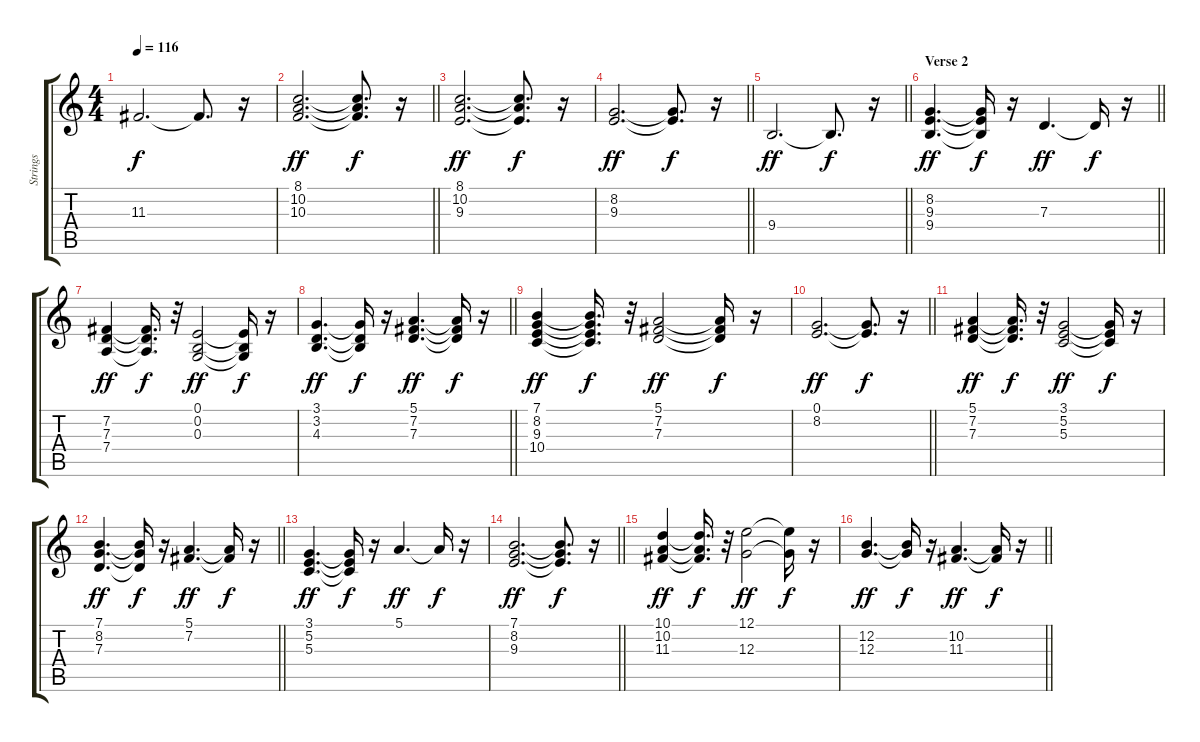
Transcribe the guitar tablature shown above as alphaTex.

\track ("Strings" "Strings") {instrument synthstrings2}
\staff {score tabs}
\tuning (E4 B3 G3 D3 A2 E2) {hide}
\ts (4 4)
\tempo 116
\clef g2
\ks c
11.3{t}.2{d dy f} 11.3{t}.8{d} r.16 |
\barLineRight lightlight
(8.1 10.2 10.3).2{d dy ff} (8.1{t} 10.2{t} 10.3{t}).8{d dy f} r.16 |
(8.1 10.2 9.3).2{d dy ff} (8.1{t} 10.2{t} 9.3{t}).8{d dy f} r.16 |
\barLineRight lightlight
(8.2 9.3).2{d dy ff} (8.2{t} 9.3{t}).8{d dy f} r.16 |
\barLineRight lightlight
9.4.2{d dy ff} 9.4{t}.8{d dy f} r.16 |
\section ("" "Verse 2")
\barLineRight lightlight
(8.2 9.3 9.4).4{d dy ff} (8.2{t} 9.3{t} 9.4{t}).16{dy f} r.16 7.3.4{d dy ff} 7.3{t}.16{dy f} r.16 |
(7.2 7.3 7.4).4{dy ff} (7.2{t} 7.3{t} 7.4{t}).16{d dy f} r.32 (0.1 0.2 0.3).2{dy ff} (0.1{t} 0.2{t} 0.3{t}).16{dy f} r.16 |
\barLineRight lightlight
(3.1 3.2 4.3).4{d dy ff} (3.1{t} 3.2{t} 4.3{t}).16{dy f} r.16 (5.1 7.2 7.3).4{d dy ff} (5.1{t} 7.2{t} 7.3{t}).16{dy f} r.16 |
(7.1 8.2 9.3 10.4).4{dy ff} (7.1{t} 8.2{t} 9.3{t} 10.4{t}).16{d dy f} r.32 (5.1 7.2 7.3).2{dy ff} (5.1{t} 7.2{t} 7.3{t}).16{dy f} r.16 |
\barLineRight lightlight
(0.1 8.2).2{d dy ff} (0.1{t} 8.2{t}).8{d dy f} r.16 |
(5.1 7.2 7.3).4{dy ff} (5.1{t} 7.2{t} 7.3{t}).16{d dy f} r.32 (3.1 5.2 5.3).2{dy ff} (3.1{t} 5.2{t} 5.3{t}).16{dy f} r.16 |
\barLineRight lightlight
(7.1 8.2 7.3).4{d dy ff} (7.1{t} 8.2{t} 7.3{t}).16{dy f} r.16 (5.1 7.2).4{d dy ff} (5.1{t} 7.2{t}).16{dy f} r.16 |
(3.1 5.2 5.3).4{d dy ff} (3.1{t} 5.2{t} 5.3{t}).16{dy f} r.16 5.1.4{d dy ff} 5.1{t}.16{dy f} r.16 |
\barLineRight lightlight
(7.1 8.2 9.3).2{d dy ff} (7.1{t} 8.2{t} 9.3{t}).8{d dy f} r.16 |
(10.1 10.2 11.3).4{dy ff} (10.1{t} 10.2{t} 11.3{t}).16{d dy f} r.32 (12.1 12.3).2{dy ff} (12.1{t} 12.3{t}).16{dy f} r.16 |
\barLineRight lightlight
(12.2 12.3).4{d dy ff} (12.2{t} 12.3{t}).16{dy f} r.16 (10.2 11.3).4{d dy ff} (10.2{t} 11.3{t}).16{dy f} r.16
